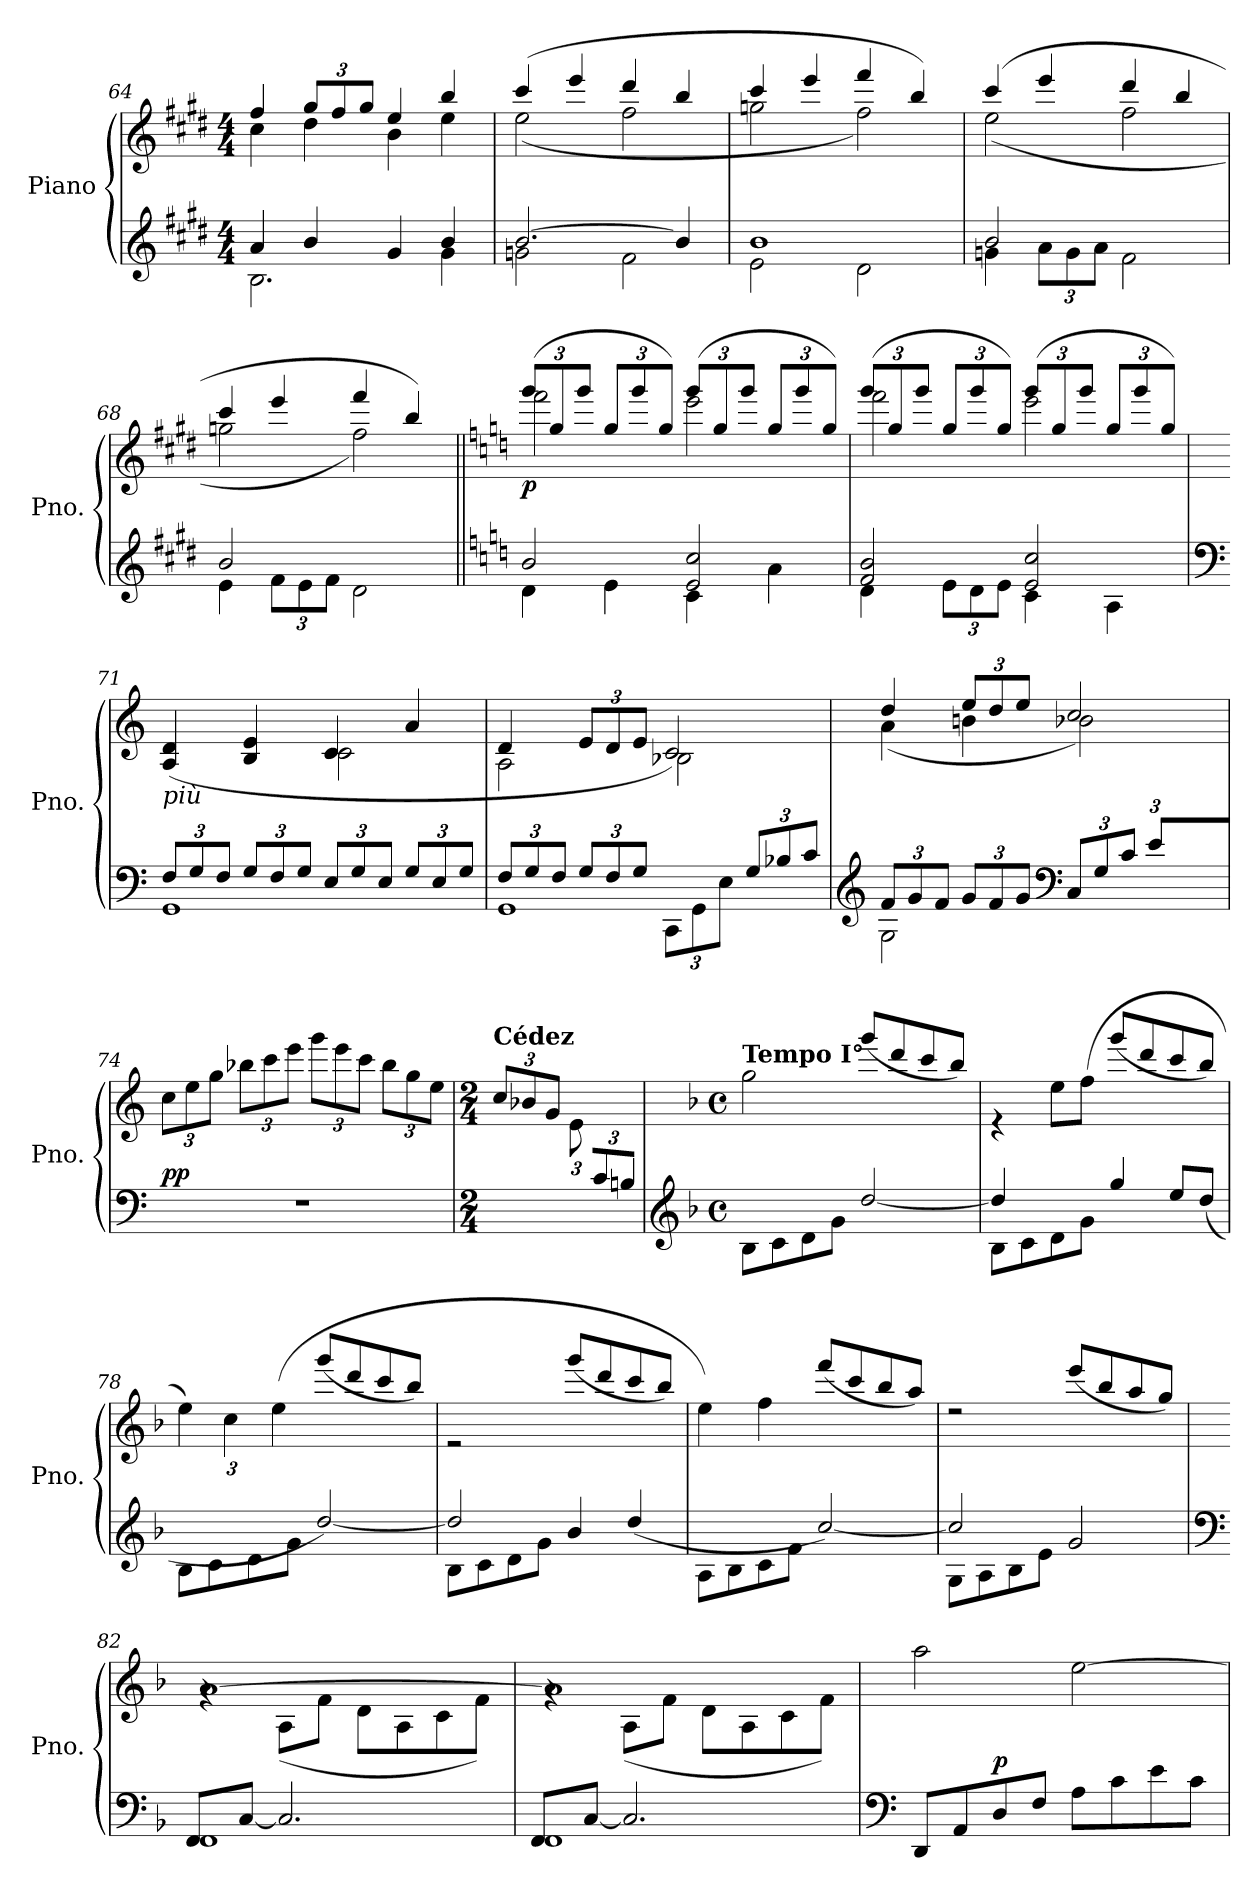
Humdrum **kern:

**kern	**kern	**dynam
*part1	*part1	*part1
*staff2	*staff1	*staff1/2
*I"Piano	*	*
*I'Pno.	*	*
!!LO:LB:g=z
*clefG2	*clefG2	*
*k[f#c#g#d#]	*k[f#c#g#d#]	*
*M4/4	*M4/4	*
=64	=64	=64
*^	*^	*
4a/	2.B\	4cc#\	4ff#/	.
*	*	*	*Xbrackettup	*
4b/	.	4dd#\	12gg#/L	.
.	.	.	12ff#/	.
.	.	.	12gg#/J	.
4g#/	.	4b\	4ee/	.
4b/	4g#\	4ee\	4bb/	.
=65	=65	=65	=65	=65
[2.b/	2gn\	(4ccc#/	(2ee\	.
.	.	4eee/	.	.
.	2f#\	4ddd#/	2ff#\	.
4b/]	.	4bb/	.	.
=66	=66	=66	=66	=66
1b	2e\	4ccc#/	2ggn\	.
.	.	4eee/	.	.
.	2d#\	4fff#/	2ff#\)	.
.	.	4bb/)	.	.
=67	=67	=67	=67	=67
4gn\	2b/	(4ccc#/	(2ee\	.
*Xbrackettup	*	*	*	*
12a\L	.	4eee/	.	.
12g\	.	.	.	.
12a\J	.	.	.	.
2f#\	2ryy	4ddd#/	2ff#\	.
.	.	4bb/	.	.
=68	=68	=68	=68	=68
4e\	2b/	4ccc#/	2ggn\	.
12f#\L	.	4eee/	.	.
12e\	.	.	.	.
12f#\J	.	.	.	.
*	*	*MM96	*	*
2d#\	2ryy	4fff#/	2ff#\)	.
*	*	*MM60	*	*
.	.	4bb/)	.	.
!!LO:PB:g=z	!!
=69||	=69||	=69||	=69||	=69||
*k[]	*	*k[]	*	*
!	!	!	!	!LO:DY:b
4d\	2b/	(12ggg/L	2fff\	p
*	*	*MM108	*	*
.	.	12gg/	.	.
.	.	12ggg/J	.	.
4e\	.	12gg/L	.	.
.	.	12ggg/	.	.
.	.	12gg/J)	.	.
4c\	2e/ 2cc/	(12ggg/L	2eee\	.
.	.	12gg/	.	.
.	.	12ggg/J	.	.
4a\	.	12gg/L	.	.
.	.	12ggg/	.	.
.	.	12gg/J)	.	.
=70	=70	=70	=70	=70
4d\	2f/ 2b/	(12ggg/L	2fff\	.
.	.	12gg/	.	.
.	.	12ggg/J	.	.
12e\L	.	12gg/L	.	.
12d\	.	12ggg/	.	.
12e\J	.	12gg/J)	.	.
4c\	2e/ 2cc/	(12ggg/L	2eee\	.
.	.	12gg/	.	.
.	.	12ggg/J	.	.
4A\	.	12gg/L	.	.
.	.	12ggg/	.	.
*	*	*MM90	*	*
.	.	12gg/J)	.	.
=71	=71	=71	=71	=71
*clefF4	*	*	*	*
*	*	*MM106	*	*
!	!	!LO:TX:b:i:t=più	!	!
12F/L	1GG	(4A/ 4d/	2ryy	.
12G/	.	.	.	.
12F/J	.	.	.	.
12G/L	.	4B/ 4e/	.	.
12F/	.	.	.	.
12G/J	.	.	.	.
12E/L	.	4c/	2c\	.
12G/	.	.	.	.
12E/J	.	.	.	.
12G/L	.	4a/	.	.
12E/	.	.	.	.
12G/J	.	.	.	.
!!LO:LB:g=z	!!
=72	=72	=72	=72	=72
12F/L	1GG	4d/	2A\	.
12G/	.	.	.	.
12F/J	.	.	.	.
12G/L	.	12e/L	.	.
12F/	.	12d/	.	.
12G/J	.	12e/J	.	.
12CC\L	.	2c/)	2B-X\	.
12GG\	.	.	.	.
12E\J	.	.	.	.
12G/L	.	.	.	.
12B-X/	.	.	.	.
12c/J	.	.	.	.
*v	*v	*	*	*
*	*v	*v	*
=73	=73	=73
*clefG2	*	*
*^	*^	*
*	*^	*	*^	*
2.ryy	12f/L	2G\	4dd/	(4a\	2rDyy	.
.	12g/	.	.	.	.	.
.	12f/J	.	.	.	.	.
.	12g/L	.	12ee/L	4bn\	.	.
.	12f/	.	12dd/	.	.	.
.	12g/J	.	12ee/J	.	.	.
*clefF4	*	*	*	*	*	*
.	12C/L	2ryy	2cc/	2b-X\)	4rFyy	.
.	12G/	.	.	.	.	.
.	12c/J	.	.	.	.	.
12e/L	4ryy	.	.	.	12ryy	.
6ryy	.	.	.	.	12g\	.
.	.	.	.	.	12b-\J	.
*v	*v	*v	*	*	*	*
*	*v	*v	*v	*
=74	=74	=74
*	*MM100	*
*	*^	*
*	*	*^	*
!	!	!	!	!LO:DY:a=2
*	*v	*v	*v	*
1r	12cc\L	pp
.	12ee\	.
.	12gg\J	.
.	12bb-X\L	.
.	12ccc\	.
.	12eee\J	.
.	12ggg\L	.
*	*MM96	*
.	12eee\	.
.	12ccc\J	.
.	12bb-\L	.
.	12gg\	.
.	12ee\J	.
!!LO:LB:g=z
=75	=75	=75
*M2/4	*M2/4	*
*	*MM86	*
*^	*	*
!	!	!LO:TX:a:B:t=Cédez	!
3ryy	2ryy	12cc/L	.
.	.	12b-X/	.
*	*	*MM68	*
.	.	12g/J	.
.	.	12e\L	.
*	*	*MM50	*
12c/	.	12ryy	.
*	*	*MM30	*
12Bn/J	.	12ryy	.
=76	=76	=76	=76
*clefG2	*	*	*
*k[b-]	*	*k[b-]	*
*M4/4	*	*M4/4	*
*met(c)	*	*met(c)	*
*	*	*^	*
!	!	!LO:TX:a:B:t=Tempo I°	!	!
2ryy	8B-\L	(2gg\	2ryy	.
.	8c\	.	.	.
.	8d\	.	.	.
.	8g\J	.	.	.
[2dd/)	2ryy	2ryy	(8ggg/L	.
.	.	.	8ddd/	.
.	.	.	8ccc/	.
.	.	.	8bb-/J)	.
=77	=77	=77	=77	=77
*	*^	*	*	*
2ryy	4dd/]	8B-\L	4re	2ryy	.
.	.	8c\	.	.	.
.	2.ryy	8d\	8ee\L	.	.
.	.	8g\J	(8ff\J	.	.
4gg/)	.	2ryy	2ryy	(8ggg/L	.
.	.	.	.	8ddd/	.
8ee/L	.	.	.	8ccc/	.
(8dd/J	.	.	.	8bb-/J)	.
*	*v	*v	*	*	*
=78	=78	=78	=78	=78
2ryy	8B-\L	6ee\)	2ryy	.
.	8c\	.	.	.
.	.	6cc\	.	.
.	8d\	.	.	.
.	.	(6ee\	.	.
.	8g\J	.	.	.
[2dd/)	2ryy	2ryy	(8ggg/L	.
.	.	.	8ddd/	.
.	.	.	8ccc/	.
.	.	.	8bb-/J)	.
*	*	*v	*v	*
!!LO:LB:g=z
=79	=79	=79	=79
2dd/]	8B-\L	2re	.
.	8c\	.	.
.	8d\	.	.
.	8g\J	.	.
4b-/	2ryy	(8ggg/L	.
.	.	8ddd/	.
(4dd/	.	8ccc/	.
.	.	8bb-/J)	.
=80	=80	=80	=80
*	*	*^	*
2ryy	8A\L	4ee\)	2ryy	.
.	8B-\	.	.	.
.	8c\	(4ff\	.	.
.	8f\J	.	.	.
[2cc/)	2ryy	2ryy	(8fff/L	.
.	.	.	8ccc/	.
.	.	.	8bb-/	.
.	.	.	8aa/J)	.
*	*	*v	*v	*
=81	=81	=81	=81
2cc/]	8G\L	2rdd	.
.	8A\	.	.
.	8B-\	.	.
.	8e\J	.	.
2g/	2ryy	(8eee/L	.
.	.	8bb-/	.
.	.	8aa/	.
.	.	8gg/J)	.
=82	=82	=82	=82
*clefF4	*	*	*
*	*	*^	*
1FF	8FF/L	[1a	4rg	.
.	[8C/J	.	.	.
.	2.C/]	.	(8A\L	.
.	.	.	8f\J	.
.	.	.	8d\L	.
.	.	.	8A\	.
.	.	.	8c\	.
.	.	.	8f\J)	.
!!LO:LB:g=z	!!
=83	=83	=83	=83	=83
1FF	8FF/L	1a]	4rg	.
.	[8C/J	.	.	.
.	2.C/]	.	(8A\L	.
.	.	.	8f\J	.
.	.	.	8d\L	.
.	.	.	8A\	.
.	.	.	8c\	.
.	.	.	8f\J)	.
*v	*v	*	*	*
*	*v	*v	*
=84	=84	=84
*clefF4	*	*
*	*^	*
!	!LO:TX:b:i:t=meno	!	!
*	*v	*v	*
8DD/L	2aa\	.
8AA/	.	.
!	!	!LO:DY:a=2
8D/	.	p
8F/J	.	.
8A\L	[2ee\	.
8c\	.	.
8e\	.	.
8c\J	.	.
=	=	=
*-	*-	*-
